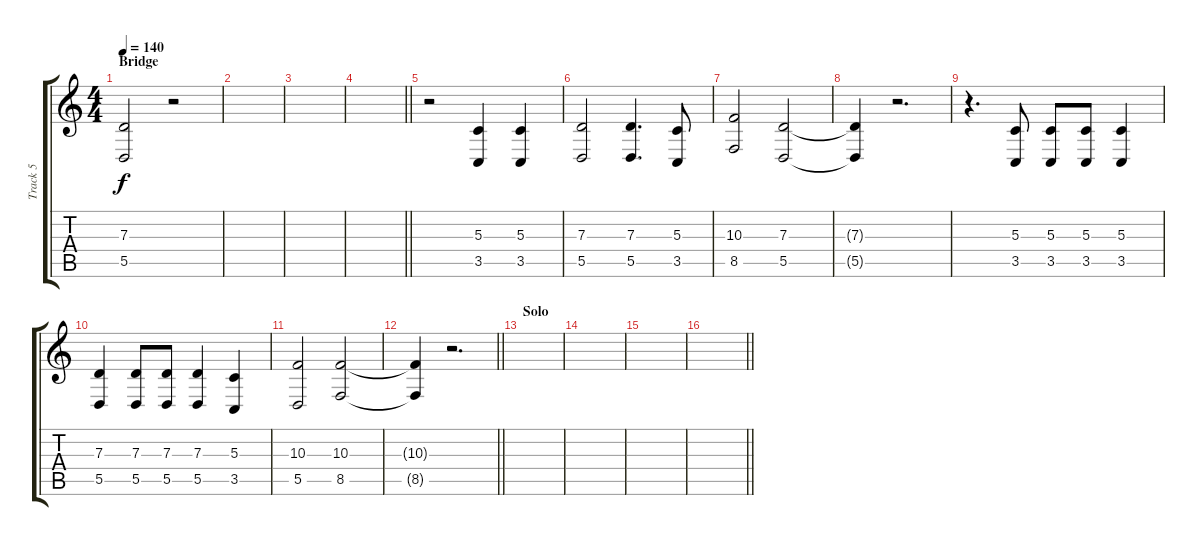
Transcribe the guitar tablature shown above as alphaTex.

\track ("Track 5" "Track 5") {instrument tenorsax}
\staff {score tabs}
\tuning (E4 B3 G3 D3 A2 E2) {hide}
\ts (4 4)
\section ("" "Bridge")
\tempo 140
\clef g2
\ks c
(7.3{t} 5.5{t}).2{dy f} r.2 |
|
|
\barLineRight lightlight
|
r.2 (5.3 3.5).4 (5.3 3.5).4 |
(7.3 5.5).2 (7.3 5.5).4{d} (5.3 3.5).8 |
(10.3 8.5).2 (7.3 5.5).2 |
(7.3{t} 5.5{t}).4 r.2{d} |
r.4{d} (5.3 3.5).8 (5.3 3.5).8 (5.3 3.5).8 (5.3 3.5).4 |
(7.3 5.5).4 (7.3 5.5).8 (7.3 5.5).8 (7.3 5.5).4 (5.3 3.5).4 |
(10.3 5.5).2 (10.3 8.5).2 |
\barLineRight lightlight
(10.3{t} 8.5{t}).4 r.2{d} |
\section ("" "Solo")
|
|
|
\barLineRight lightlight
